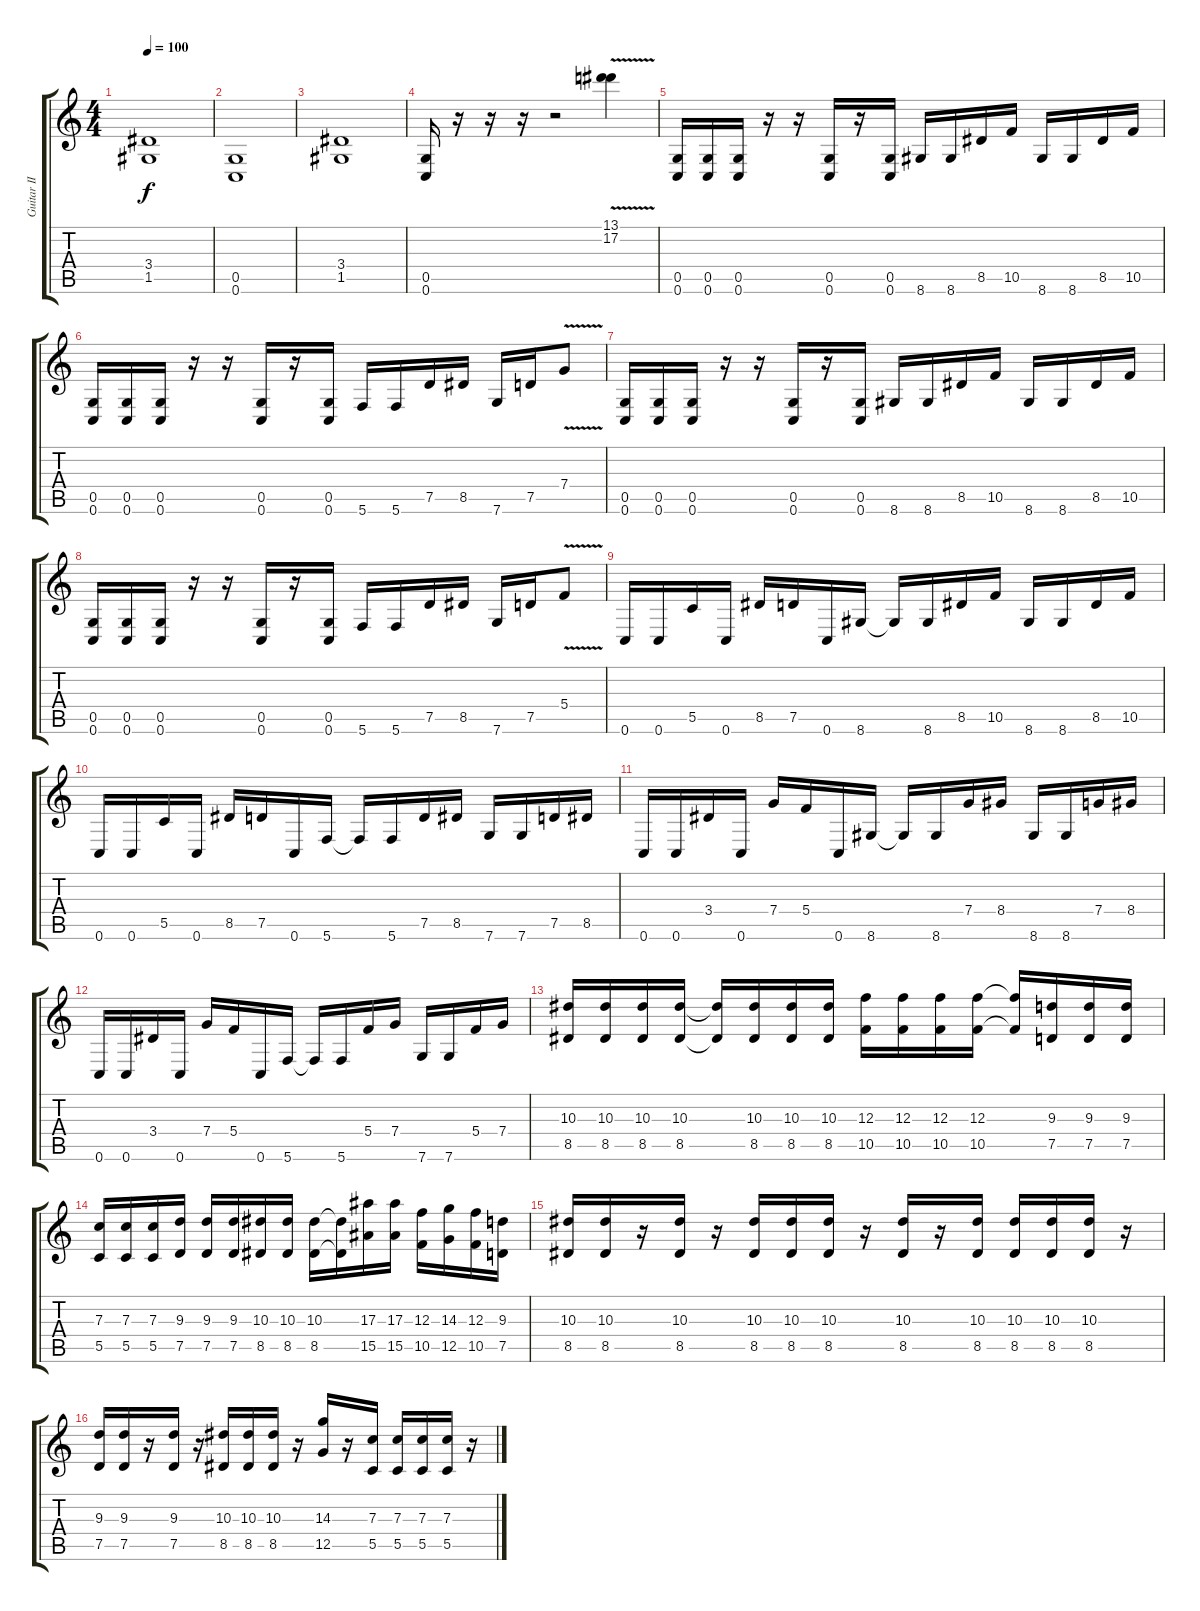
\track ("Guitar II" "Guitar II") {instrument distortionguitar}
\staff {score tabs}
\tuning (D4 A3 F3 C3 G2 C2) {hide}
\ts (4 4)
\tempo 100
\clef g2
\ks c
(3.4 1.5).1{dy f} |
(0.5 0.6).1 |
(3.4 1.5).1 |
(0.5 0.6).16 r.16 r.16 r.16 r.2{instrument guitarharmonics} (13.1{v} 17.2{v}).4 |
(0.5 0.6).16{instrument distortionguitar} (0.5 0.6).16 (0.5 0.6).16 r.16 r.16 (0.5 0.6).16 r.16 (0.5 0.6).16 8.6.16 8.6.16 8.5.16 10.5.16 8.6.16 8.6.16 8.5.16 10.5.16 |
(0.5 0.6).16 (0.5 0.6).16 (0.5 0.6).16 r.16 r.16 (0.5 0.6).16 r.16 (0.5 0.6).16 5.6.16 5.6.16 7.5.16 8.5.16 7.6.16 7.5.16 7.4{v}.8 |
(0.5 0.6).16 (0.5 0.6).16 (0.5 0.6).16 r.16 r.16 (0.5 0.6).16 r.16 (0.5 0.6).16 8.6.16 8.6.16 8.5.16 10.5.16 8.6.16 8.6.16 8.5.16 10.5.16 |
(0.5 0.6).16 (0.5 0.6).16 (0.5 0.6).16 r.16 r.16 (0.5 0.6).16 r.16 (0.5 0.6).16 5.6.16 5.6.16 7.5.16 8.5.16 7.6.16 7.5.16 5.4{v}.8 |
0.6.16 0.6.16 5.5.16 0.6.16 8.5.16 7.5.16 0.6.16 8.6.16 8.6{t}.16 8.6.16 8.5.16 10.5.16 8.6.16 8.6.16 8.5.16 10.5.16 |
0.6.16 0.6.16 5.5.16 0.6.16 8.5.16 7.5.16 0.6.16 5.6.16 5.6{t}.16 5.6.16 7.5.16 8.5.16 7.6.16 7.6.16 7.5.16 8.5.16 |
0.6.16 0.6.16 3.4.16 0.6.16 7.4.16 5.4.16 0.6.16 8.6.16 8.6{t}.16 8.6.16 7.4.16 8.4.16 8.6.16 8.6.16 7.4.16 8.4.16 |
0.6.16 0.6.16 3.4.16 0.6.16 7.4.16 5.4.16 0.6.16 5.6.16 5.6{t}.16 5.6.16 5.4.16 7.4.16 7.6.16 7.6.16 5.4.16 7.4.16 |
(10.3 8.5).16{volume 12} (10.3 8.5).16 (10.3 8.5).16 (10.3 8.5).16 (10.3{t} 8.5{t}).16 (10.3 8.5).16 (10.3 8.5).16 (10.3 8.5).16 (12.3 10.5).16 (12.3 10.5).16 (12.3 10.5).16 (12.3 10.5).16 (12.3{t} 10.5{t}).16 (9.3 7.5).16 (9.3 7.5).16 (9.3 7.5).16 |
(7.3 5.5).16 (7.3 5.5).16 (7.3 5.5).16 (9.3 7.5).16 (9.3 7.5).16 (9.3 7.5).16 (10.3 8.5).16 (10.3 8.5).16 (10.3 8.5).16 (10.3{t} 8.5{t}).16 (17.3 15.5).16 (17.3 15.5).16 (12.3 10.5).16 (14.3 12.5).16 (12.3 10.5).16 (9.3 7.5).16 |
(10.3 8.5).16 (10.3 8.5).16 r.16 (10.3 8.5).16 r.16 (10.3 8.5).16 (10.3 8.5).16 (10.3 8.5).16 r.16 (10.3 8.5).16 r.16 (10.3 8.5).16 (10.3 8.5).16 (10.3 8.5).16 (10.3 8.5).16 r.16 |
(9.3 7.5).16 (9.3 7.5).16 r.16 (9.3 7.5).16 r.16 (10.3 8.5).16 (10.3 8.5).16 (10.3 8.5).16 r.16 (14.3 12.5).16 r.16 (7.3 5.5).16 (7.3 5.5).16 (7.3 5.5).16 (7.3 5.5).16 r.16
